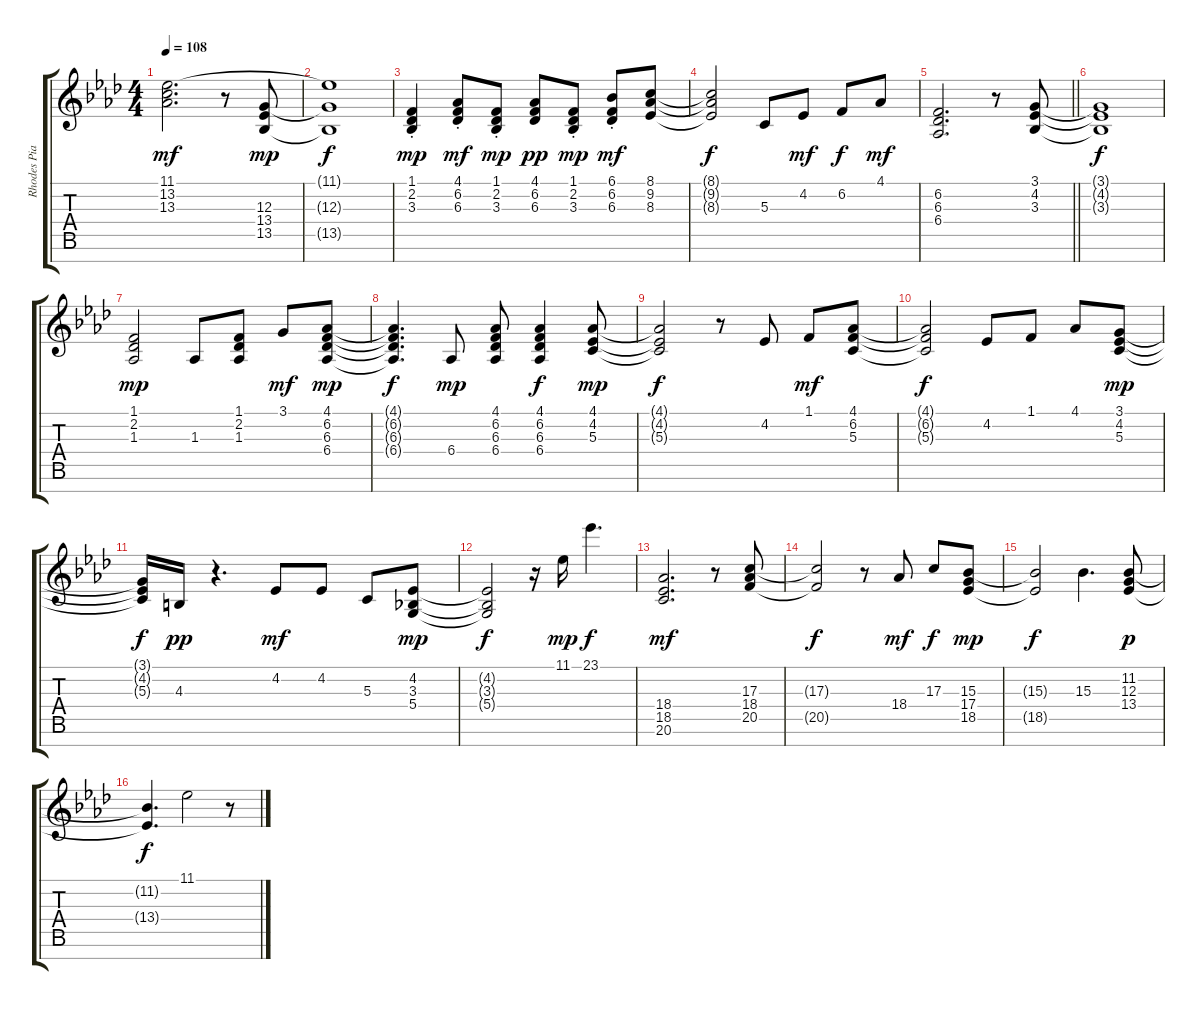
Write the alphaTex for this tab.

\track ("Rhodes Piano" "Rhodes Pia") {instrument electricpiano1}
\staff {score tabs}
\tuning (E4 B3 G3 D3 A2 E2 B1) {hide}
\ts (4 4)
\tempo 108
\clef g2
\ks ab
(11.1 13.2 13.3).2{d dy mf} r.8 (12.3 13.4 13.5).8{dy mp} |
(11.1{t} 12.3{t} 13.5{t}).1{dy f} |
(1.1{st} 2.2{st} 3.3{st}).4{dy mp} (4.1{st} 6.2{st} 6.3{st}).8{dy mf} (1.1{st} 2.2{st} 3.3{st}).8{dy mp} (4.1 6.2 6.3).8{dy pp} (1.1{st} 2.2{st} 3.3{st}).8{dy mp} (6.1{st} 6.2{st} 6.3{st}).8{dy mf} (8.1 9.2 8.3).8 |
(8.1{t} 9.2{t} 8.3{t}).2{dy f} 5.3.8 4.2.8{dy mf} 6.2.8{dy f} 4.1.8{dy mf} |
\barLineRight lightlight
(6.2 6.3 6.4).2{d} r.8 (3.1 4.2 3.3).8 |
(3.1{t} 4.2{t} 3.3{t}).1{dy f} |
(1.1 2.2 1.3).2{dy mp} 1.3.8 (1.1 2.2 1.3).8 3.1.8{dy mf} (4.1 6.2 6.3 6.4).8{dy mp} |
(4.1{t} 6.2{t} 6.3{t} 6.4{t}).4{d dy f} 6.4.8{dy mp} (4.1 6.2 6.3 6.4).8 (4.1 6.2 6.3 6.4).4{dy f} (4.1 4.2 5.3).8{dy mp} |
(4.1{t} 4.2{t} 5.3{t}).2{dy f} r.8 4.2.8 1.1.8{dy mf} (4.1 6.2 5.3).8 |
(4.1{t} 6.2{t} 5.3{t}).2{dy f} 4.2.8 1.1.8 4.1.8 (3.1 4.2 5.3).8{dy mp} |
(3.1{t} 4.2{t} 5.3{t}).16{dy f} 4.3.16{dy pp} r.4{d} 4.2.8{dy mf} 4.2.8 5.3.8 (4.2 3.3 5.4).8{dy mp} |
(4.2{t} 3.3{t} 5.4{t}).2{dy f} r.16 11.1.16{dy mp} 23.1.4{d dy f} |
(18.4 18.5 20.6).2{d dy mf} r.8 (17.3 18.4 20.5).8 |
(17.3{t} 20.5{t}).2{dy f} r.8 18.4.8{dy mf} 17.3.8{dy f} (15.3 17.4 18.5).8{dy mp} |
(15.3{t} 18.5{t}).2{dy f} 15.3.4{d} (11.2 12.3 13.4).8{dy p} |
(11.2{t} 13.4{t}).4{d dy f} 11.1.2 r.8
